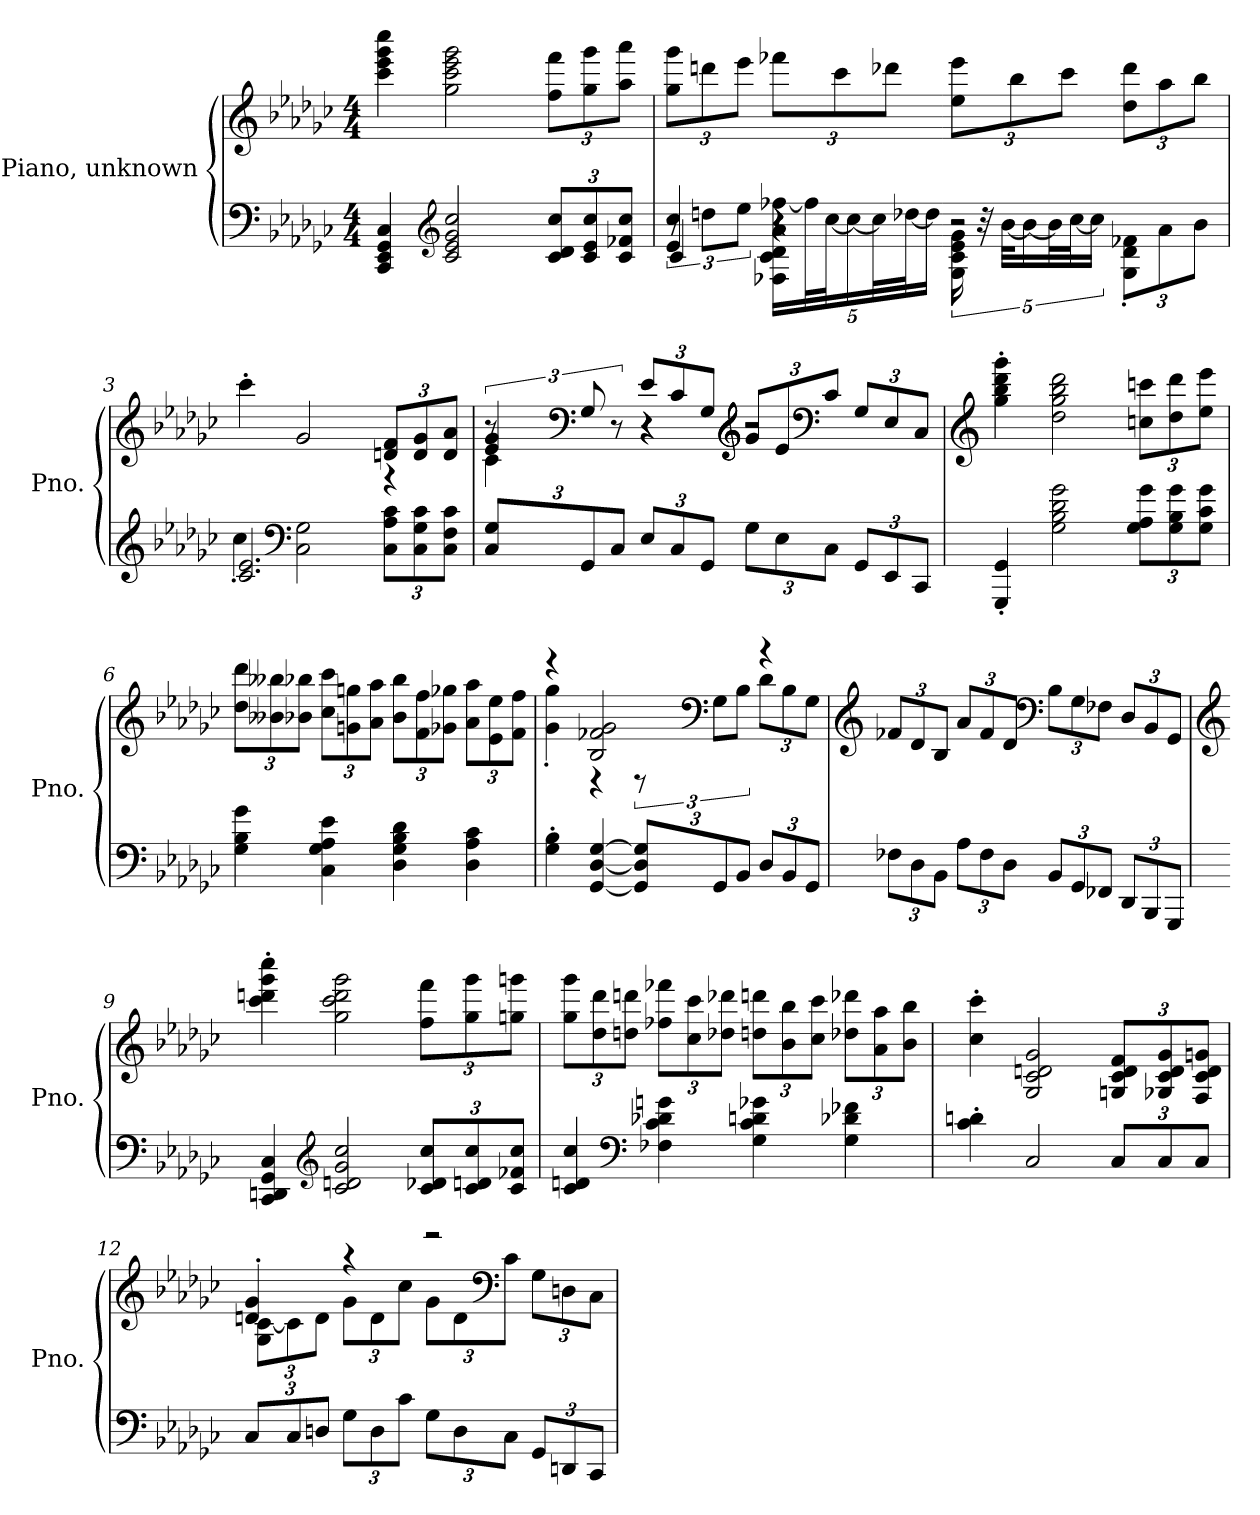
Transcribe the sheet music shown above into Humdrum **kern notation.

**kern	**kern
*part1	*part1
*staff2	*staff1
*I"Piano, unknown	*
*I'Pno.	*
*clefF4	*clefG2
*k[b-e-a-d-g-c-]	*k[b-e-a-d-g-c-]
*M4/4	*M4/4
*MM120	*MM120
=1	=1
4CC-/ 4EE-/ 4GG-/ 4C-/	4ccc-\ 4eee-\ 4ggg-\ 4cccc-\
*clefG2	*
2c-/ 2e-/ 2g-/ 2cc-/	2gg-\ 2ccc-\ 2eee-\ 2ggg-\
*Xbrackettup	*Xbrackettup
12c-/ 12d-/ 12cc-/L	12ff\ 12fff\L
12c-/ 12e-/ 12cc-/	12gg-\ 12ggg-\
12c-/ 12f-X/ 12cc-/J	12aa-\ 12aaa-\J
=2	=2
*^	*
*	*brackettup	*
*	*^	*
4e-/ 4cc-/	12r	4c-/	12gg-\ 12ggg-\L
.	12ddn\L	.	12dddn\
.	12ee-\J	.	12eee-\J
*	*Xbrackettup	*	*
4r	20F-X\ 20c-\ 20d-\ 20a-\ [20ff-X\LL	4r	12fff-X\L
.	40ff-\L]	.	.
.	[40cc-\J	.	.
.	.	.	12ccc-\
.	20cc-\_	.	.
.	40cc-\L]	.	.
.	.	.	12ddd-X\J
.	[40dd-X\J	.	.
.	20dd-\JJ]	.	.
*	*brackettup	*	*
2r	20G-\ 20c-\ 20e-\ 20g-\	2r	12ee-\ 12eee-\L
.	40r	.	.
.	[40b-\KLL	.	.
.	.	.	12bb-\
.	20b-\_	.	.
.	40b-\L]	.	.
.	.	.	12ccc-\J
.	[40cc-\J	.	.
.	20cc-\JJ]	.	.
*	*Xbrackettup	*	*
.	12G-\' 12d-\' 12f-X\'L	.	12dd-\ 12ddd-\L
.	12a-\	.	12aa-\
.	12b-\J	.	12bb-\J
*	*v	*v	*
!!LO:LB:g=z
=3	=3	=3
2.c-/ 2.e-/	4cc-'\	4ccc-'\
*clefF4	*	*
.	2C-\ 2G-\	2g-/
4r	12C-\ 12A-\ 12c-\L	12dn/ 12f/L
.	12C-\ 12G-\ 12c-\	12d/ 12g-/
.	12C-\ 12F\ 12c-\J	12d/ 12a-/J
*v	*v	*
=4	=4
*	*^
*	*	*^
*	*	*	*brackettup
12C-/ 12G-/L	4e-/ 4g-/	4c-\	12r
*	*clefF4	*	*
12GG-/	.	.	12G-/
12C-/J	.	.	12r
*	*	*	*Xbrackettup
12E-/L	4r	4r	12e-/L
12C-/	.	.	12c-/
12GG-/J	.	.	12G-/J
*	*clefG2	*	*
12G-\L	2r	2r	12g-/L
12E-\	.	.	12e-/
*	*clefF4	*	*
12C-\J	.	.	12c-/J
12GG-/L	.	.	12G-/L
12EE-/	.	.	12E-/
12CC-/J	.	.	12C-/J
*	*v	*v	*v
=5	=5
*	*clefG2
4GGG-/' 4GG-/'	4gg-\' 4bb-\' 4ddd-\' 4ggg-\'
2G-\ 2B-\ 2d-\ 2g-\	2dd-\ 2gg-\ 2bb-\ 2ddd-\
12G-\ 12A-\ 12g-\L	12ccn\ 12cccn\L
12G-\ 12B-\ 12g-\	12dd-\ 12ddd-\
12G-\ 12c-\ 12g-\J	12ee-\ 12eee-\J
!!LO:LB:g=z
=6	=6
4G-\ 4B-\ 4g-\	12dd-\ 12ddd-\L
.	12b--X\ 12bb--X\
.	12b-X\ 12bb-X\J
4C-\ 4G-\ 4A-\ 4e-\	12cc-\ 12ccc-\L
.	12gn\ 12ggn\
.	12a-\ 12aa-\J
4D-\ 4G-\ 4B-\ 4d-\	12b-\ 12bb-\L
.	12f\ 12ff\
.	12g-X\ 12gg-X\J
4D-\ 4A-\ 4c-\	12a-\ 12aa-\L
.	12e-\ 12ee-\
.	12f\ 12ff\J
=7	=7
*	*^
4G-\' 4B-\'	4r	4g-\' 4gg-\'
[4GG-/ [4D-/ [4G-/	2B-/ 2f-X/ 2g-/	4r
*	*	*brackettup
12GG-/] 12D-/] 12G-/]L	.	12r
*	*clefF4	*
12GG-/	.	12G-\L
12BB-/J	.	12B-\J
*	*	*Xbrackettup
12D-/L	4r	12d-\L
12BB-/	.	12B-\
12GG-/J	.	12G-\J
*	*v	*v
!!LO:LB:g=z
=8	=8
*	*clefG2
12F-X\L	12f-X/L
12D-\	12d-/
12BB-\J	12B-/J
12A-\L	12a-/L
12F-\	12f-/
12D-\J	12d-/J
*	*clefF4
12BB-/L	12B-\L
12GG-/	12G-\
12FF-X/J	12F-X\J
12DD-/L	12D-/L
12BBB-/	12BB-/
12GGG-/J	12GG-/J
=9	=9
*	*clefG2
4CC-/ 4DDn/ 4GG-/ 4C-/	4ccc-\' 4dddn\' 4ggg-\' 4cccc-\'
*clefG2	*
2c-/ 2dn/ 2g-/ 2cc-/	2gg-\ 2ccc-\ 2ddd\ 2ggg-\
12c-/ 12d-X/ 12cc-/L	12ff\ 12fff\L
12c-/ 12dn/ 12cc-/	12gg-\ 12ggg-\
12c-/ 12f-X/ 12cc-/J	12ggn\ 12gggn\J
!!LO:LB:g=z
=10	=10
4c-/ 4dn/ 4cc-/	12gg-\ 12ggg-\L
.	12dd-\ 12ddd-\
.	12ddn\ 12dddn\J
*clefF4	*
4F-X\ 4c-\ 4d-X\ 4gn\	12ff-X\ 12fff-X\L
.	12cc-\ 12ccc-\
.	12dd-X\ 12ddd-X\J
4G-\ 4c-\ 4dn\ 4g-X\	12ddn\ 12dddn\L
.	12b-\ 12bb-\
.	12cc-\ 12ccc-\J
4G-\ 4d-X\ 4f-X\	12dd-X\ 12ddd-X\L
.	12a-\ 12aa-\
.	12b-\ 12bb-\J
=11	=11
4c-\' 4dn\'	4cc-\' 4ccc-\'
2C-/	2G-/ 2c-/ 2dn/ 2g-/
12C-/L	12Gn/ 12c-/ 12d/ 12f/L
12C-/	12G-X/ 12c-/ 12d/ 12g-/
12C-/J	12F/ 12c-/ 12d/ 12gn/J
!!LO:LB:g=z
=12	=12
*	*^
12C-/L	4dn/' 4g-/'	12G-\ [12c-\L
12C-/	.	12c-\]
12Dn/J	.	12d\J
12G-\L	4r	12g-\L
12D\	.	12d\
12c-\J	.	12cc-\J
12G-\L	2r	12g-\L
12D\	.	12d\
*	*clefF4	*
12C-\J	.	12c-\J
12GG-/L	.	12G-\L
12DDn/	.	12Dn\
12CC-/J	.	12C-\J
*	*v	*v
=	=
*-	*-
